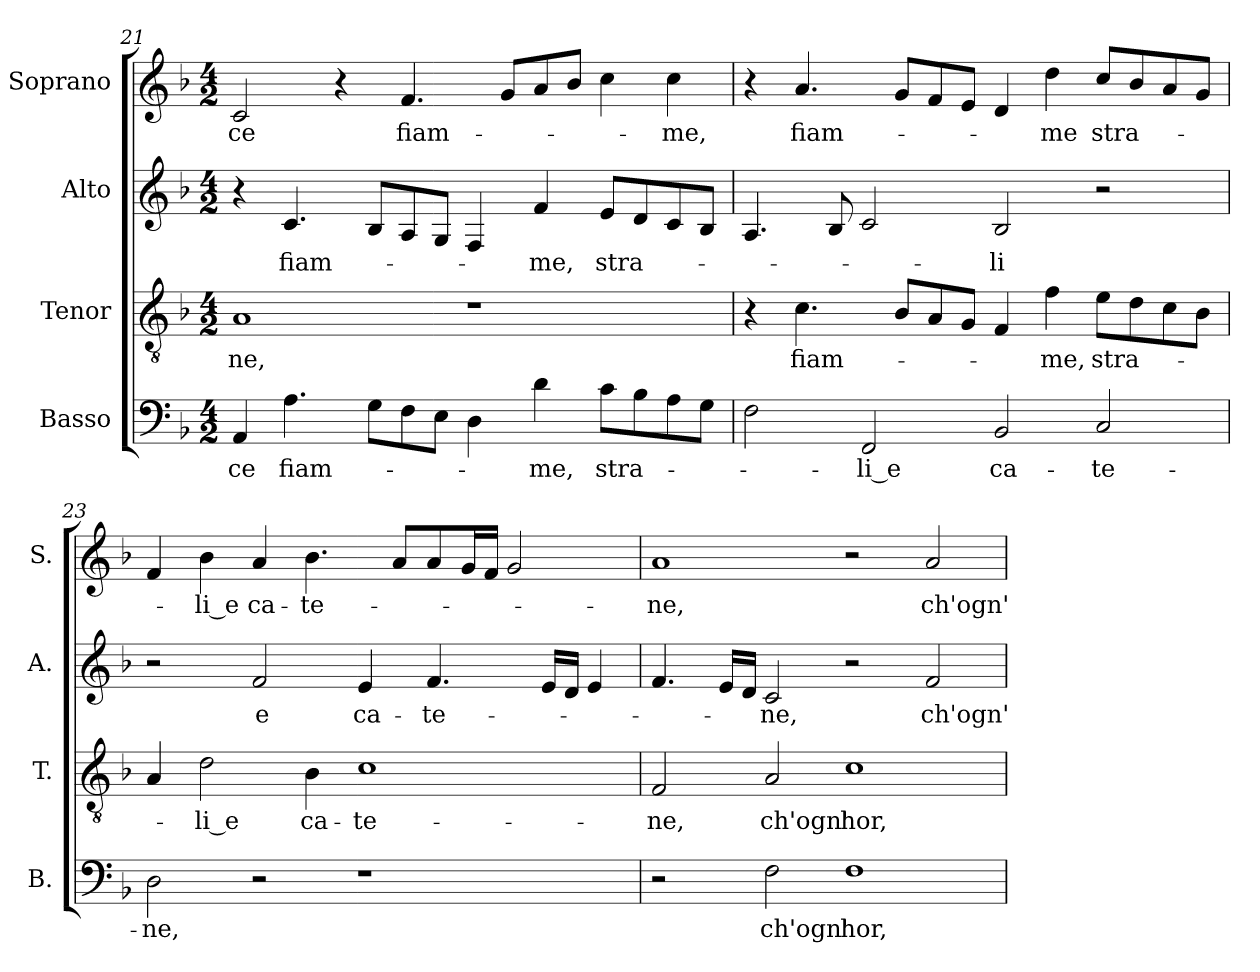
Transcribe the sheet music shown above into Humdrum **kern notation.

**kern	**text	**kern	**text	**kern	**text	**kern	**text
*part4	*part4	*part3	*part3	*part2	*part2	*part1	*part1
*staff4	*staff4	*staff3	*staff3	*staff2	*staff2	*staff1	*staff1
*I"Basso	*	*I"Tenor	*	*I"Alto	*	*I"Soprano	*
*I'B.	*	*I'T.	*	*I'A.	*	*I'S.	*
!!LO:LB:g=z
*clefF4	*	*clefGv2	*	*clefG2	*	*clefG2	*
*	*	*ITrd7c12	*	*	*	*	*
*k[b-]	*	*k[b-]	*	*k[b-]	*	*k[b-]	*
*F:	*	*F:	*	*F:	*	*F:	*
*M4/2	*	*M4/2	*	*M4/2	*	*M4/2	*
=21	=21	=21	=21	=21	=21	=21	=21
!	!LO:LY:b:color=#000000	!	!	!	!	!	!
!	!	!	!LO:LY:b:color=#000000	!	!	!	!
!	!	!	!	!	!	!	!LO:LY:b:color=#000000
4AAi/	-ce	1AAi	-ne,	4r	.	2ci/	-ce
!	!LO:LY:b:color=#000000	!	!	!	!	!	!
!	!	!	!	!	!LO:LY:b:color=#000000	!	!
4.Ai\	fiam-	.	.	4.ci/	fiam-	.	.
.	.	.	.	.	.	4r	.
8Gi\L	.	.	.	8B-i/L	.	.	.
!	!	!	!	!	!	!	!LO:LY:b:color=#000000
8Fi\	.	.	.	8Ai/	.	4.fi/	fiam-
8Ei\J	.	.	.	8Gi/J	.	.	.
4Di\	.	1r	.	4Fi/	.	.	.
.	.	.	.	.	.	8gi/L	.
!	!LO:LY:b:color=#000000	!	!	!	!	!	!
!	!	!	!	!	!LO:LY:b:color=#000000	!	!
4di\	-me,	.	.	4fi/	-me,	8ai/	.
.	.	.	.	.	.	8b-i/J	.
!	!LO:LY:b:color=#000000	!	!	!	!	!	!
!	!	!	!	!	!LO:LY:b:color=#000000	!	!
8ci\L	stra-	.	.	8ei/L	stra-	4cci\	.
8B-i\	.	.	.	8di/	.	.	.
!	!	!	!	!	!	!	!LO:LY:b:color=#000000
8Ai\	.	.	.	8ci/	.	4cci\	-me,
8Gi\J	.	.	.	8B-i/J	.	.	.
=22	=22	=22	=22	=22	=22	=22	=22
2Fi\	.	4r	.	4.Ai/	.	4r	.
!	!	!	!LO:LY:b:color=#000000	!	!	!	!
!	!	!	!	!	!	!	!LO:LY:b:color=#000000
.	.	4.Ci\	fiam-	.	.	4.ai/	fiam-
.	.	.	.	8B-i/	.	.	.
!	!LO:LY:b:color=#000000	!	!	!	!	!	!
2FFi/	-li_e	.	.	2ci/	.	.	.
.	.	8BB-i/L	.	.	.	8gi/L	.
.	.	8AAi/	.	.	.	8fi/	.
.	.	8GGi/J	.	.	.	8ei/J	.
!	!LO:LY:b:color=#000000	!	!	!	!	!	!
!	!	!	!	!	!LO:LY:b:color=#000000	!	!
2BB-i/	ca-	4FFi/	.	2B-i/	-li	4di/	.
!	!	!	!LO:LY:b:color=#000000	!	!	!	!
!	!	!	!	!	!	!	!LO:LY:b:color=#000000
.	.	4Fi\	-me,	.	.	4ddi\	-me
!	!LO:LY:b:color=#000000	!	!	!	!	!	!
!	!	!	!LO:LY:b:color=#000000	!	!	!	!
!	!	!	!	!	!	!	!LO:LY:b:color=#000000
2Ci/	-te-	8Ei\L	stra-	2r	.	8cci/L	stra-
.	.	8Di\	.	.	.	8b-i/	.
.	.	8Ci\	.	.	.	8ai/	.
.	.	8BB-i\J	.	.	.	8gi/J	.
=23	=23	=23	=23	=23	=23	=23	=23
!	!LO:LY:b:color=#000000	!	!	!	!	!	!
2Di\	-ne,	4AAi/	.	2r	.	4fi/	.
!	!	!	!LO:LY:b:color=#000000	!	!	!	!
!	!	!	!	!	!	!	!LO:LY:b:color=#000000
.	.	2Di\	-li_e	.	.	4b-i\	-li_e
!	!	!	!	!	!LO:LY:b:color=#000000	!	!
!	!	!	!	!	!	!	!LO:LY:b:color=#000000
2r	.	.	.	2fi/	e	4ai/	ca-
!	!	!	!LO:LY:b:color=#000000	!	!	!	!
!	!	!	!	!	!	!	!LO:LY:b:color=#000000
.	.	4BB-i\	ca-	.	.	4.b-i\	-te-
!	!	!	!LO:LY:b:color=#000000	!	!	!	!
!	!	!	!	!	!LO:LY:b:color=#000000	!	!
1r	.	1Ci	-te-	4ei/	ca-	.	.
.	.	.	.	.	.	8ai/L	.
!	!	!	!	!	!LO:LY:b:color=#000000	!	!
.	.	.	.	4.fi/	-te-	8ai/	.
.	.	.	.	.	.	16gi/L	.
.	.	.	.	.	.	16fi/JJ	.
.	.	.	.	.	.	2gi/	.
.	.	.	.	16ei/LL	.	.	.
.	.	.	.	16di/JJ	.	.	.
.	.	.	.	4ei/	.	.	.
!!LO:PB:g=z
=24	=24	=24	=24	=24	=24	=24	=24
!	!	!	!LO:LY:b:color=#000000	!	!	!	!
!	!	!	!	!	!	!	!LO:LY:b:color=#000000
2r	.	2FFi/	-ne,	4.fi/	.	1ai	-ne,
.	.	.	.	16ei/LL	.	.	.
.	.	.	.	16di/JJ	.	.	.
!	!LO:LY:b:color=#000000	!	!	!	!	!	!
!	!	!	!LO:LY:b:color=#000000	!	!	!	!
!	!	!	!	!	!LO:LY:b:color=#000000	!	!
2Fi\	ch'ogn'	2AAi/	ch'ogn'	2ci/	-ne,	.	.
!	!LO:LY:b:color=#000000	!	!	!	!	!	!
!	!	!	!LO:LY:b:color=#000000	!	!	!	!
1Fi	hor,	1Ci	hor,	2r	.	2r	.
!	!	!	!	!	!LO:LY:b:color=#000000	!	!
!	!	!	!	!	!	!	!LO:LY:b:color=#000000
.	.	.	.	2fi/	ch'ogn'	2ai/	ch'ogn'
=	=	=	=	=	=	=	=
*-	*-	*-	*-	*-	*-	*-	*-
